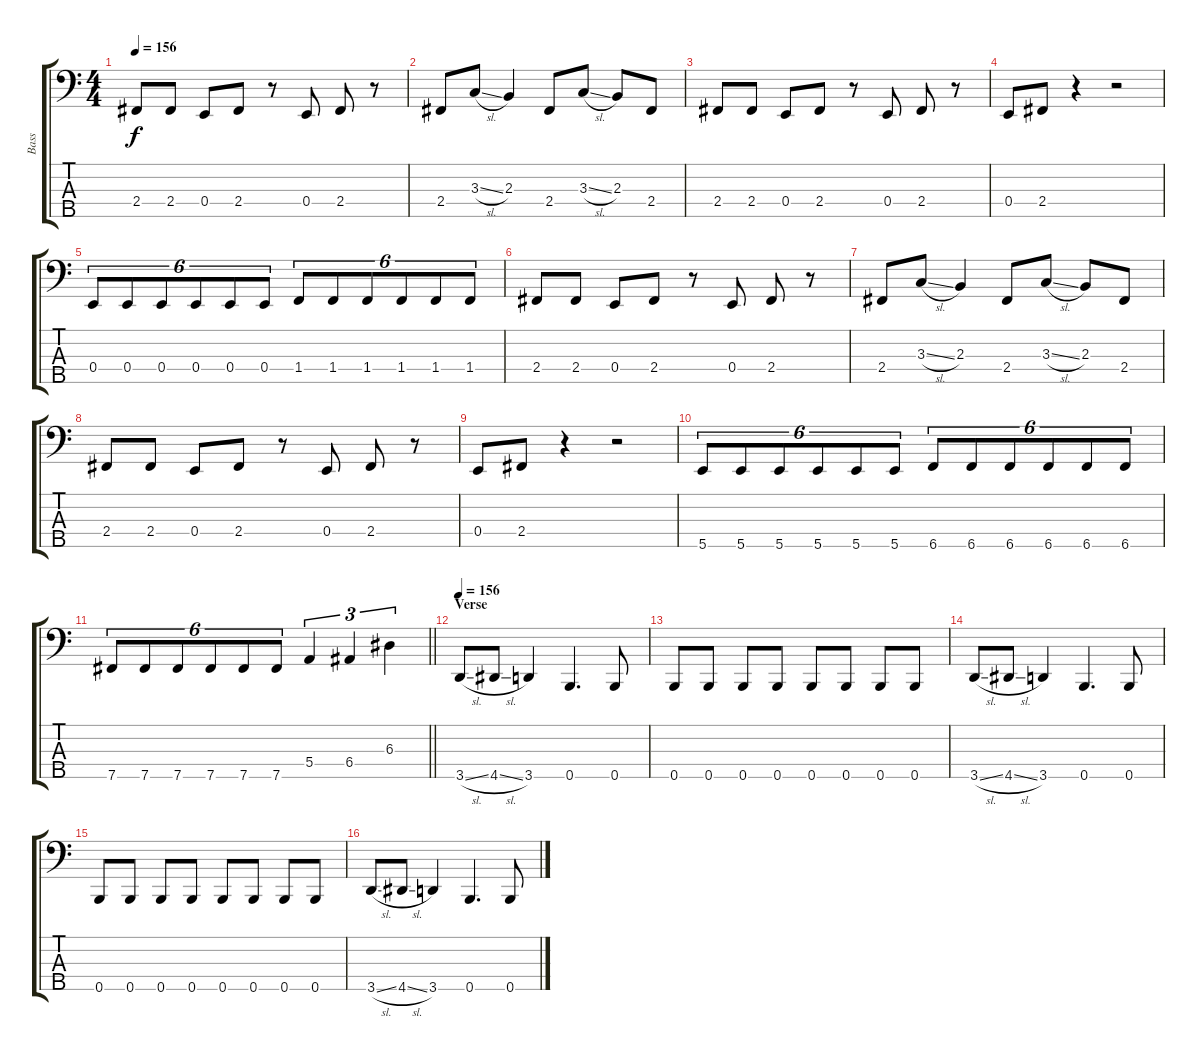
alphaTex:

\track ("Bass" "Bass") {instrument electricbassfinger}
\staff {score tabs}
\tuning (G2 D2 A1 E1 B0) {hide}
\ts (4 4)
\tempo 156
\clef f4
\ks c
2.4.8{dy f} 2.4.8 0.4.8 2.4.8 r.8 0.4.8 2.4.8 r.8 |
2.4.8 3.3{sl}.8 2.3.4 2.4.8 3.3{sl}.8 2.3.8 2.4.8 |
2.4.8 2.4.8 0.4.8 2.4.8 r.8 0.4.8 2.4.8 r.8 |
0.4.8 2.4.8 r.4 r.2 |
0.4.8{tu (6 4)} 0.4.8{tu (6 4)} 0.4.8{tu (6 4)} 0.4.8{tu (6 4)} 0.4.8{tu (6 4)} 0.4.8{tu (6 4)} 1.4.8{tu (6 4)} 1.4.8{tu (6 4)} 1.4.8{tu (6 4)} 1.4.8{tu (6 4)} 1.4.8{tu (6 4)} 1.4.8{tu (6 4)} |
2.4.8 2.4.8 0.4.8 2.4.8 r.8 0.4.8 2.4.8 r.8 |
2.4.8 3.3{sl}.8 2.3.4 2.4.8 3.3{sl}.8 2.3.8 2.4.8 |
2.4.8 2.4.8 0.4.8 2.4.8 r.8 0.4.8 2.4.8 r.8 |
0.4.8 2.4.8 r.4 r.2 |
5.5.8{tu (6 4)} 5.5.8{tu (6 4)} 5.5.8{tu (6 4)} 5.5.8{tu (6 4)} 5.5.8{tu (6 4)} 5.5.8{tu (6 4)} 6.5.8{tu (6 4)} 6.5.8{tu (6 4)} 6.5.8{tu (6 4)} 6.5.8{tu (6 4)} 6.5.8{tu (6 4)} 6.5.8{tu (6 4)} |
\barLineRight lightlight
7.5.8{tu (6 4)} 7.5.8{tu (6 4)} 7.5.8{tu (6 4)} 7.5.8{tu (6 4)} 7.5.8{tu (6 4)} 7.5.8{tu (6 4)} 5.4.4{tu (3 2)} 6.4.4{tu (3 2)} 6.3.4{tu (3 2)} |
\section ("" "Verse")
\tempo 156
3.5{sl}.8 4.5{sl}.8 3.5.4 0.5.4{d} 0.5.8 |
0.5.8 0.5.8 0.5.8 0.5.8 0.5.8 0.5.8 0.5.8 0.5.8 |
3.5{sl}.8 4.5{sl}.8 3.5.4 0.5.4{d} 0.5.8 |
0.5.8 0.5.8 0.5.8 0.5.8 0.5.8 0.5.8 0.5.8 0.5.8 |
3.5{sl}.8 4.5{sl}.8 3.5.4 0.5.4{d} 0.5.8
